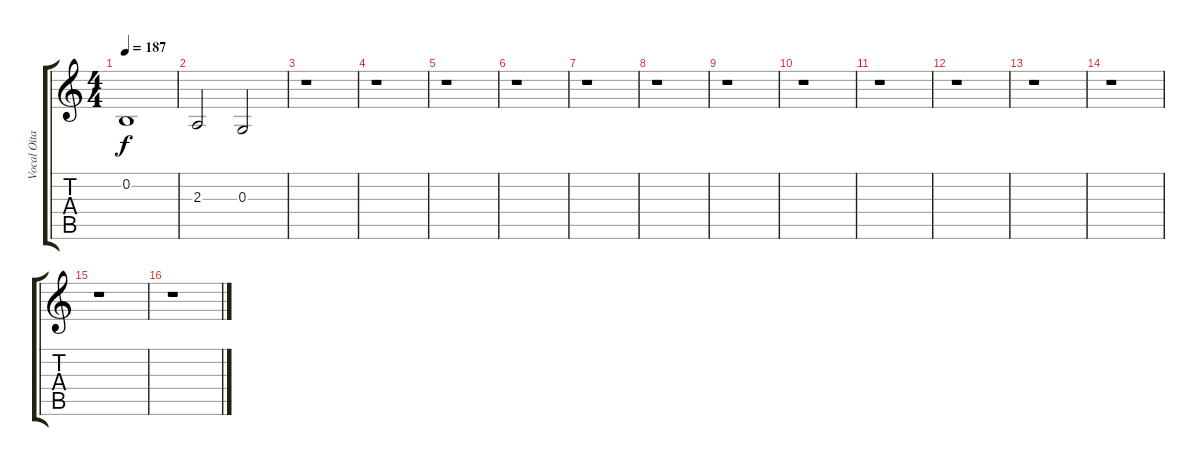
\track ("Vocal Oitavado" "Vocal Oita") {instrument tenorsax}
\staff {score tabs}
\tuning (E4 B3 G3 D3 A2 E2) {hide}
\ts (4 4)
\tempo 187
\clef g2
\ks c
0.2.1{dy f} |
2.3.2 0.3.2 |
r.1 |
r.1 |
r.1 |
r.1 |
r.1 |
r.1 |
r.1 |
r.1 |
r.1 |
r.1 |
r.1 |
r.1 |
r.1 |
r.1
